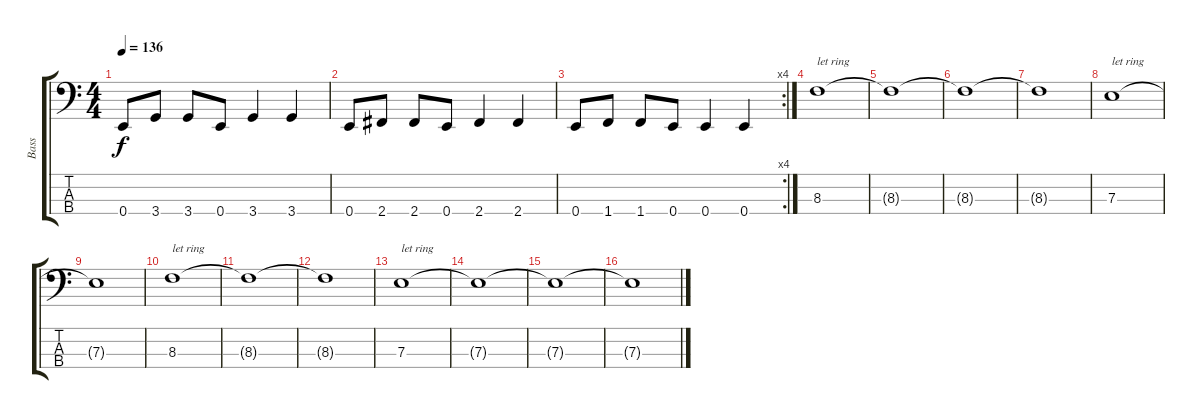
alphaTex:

\track ("Bass" "Bass") {instrument electricbassfinger}
\staff {score tabs}
\tuning (G2 D2 A1 E1) {hide}
\ts (4 4)
\tempo 136
\clef f4
\ks c
0.4.8{dy f} 3.4.8 3.4.8 0.4.8 3.4.4 3.4.4 |
0.4.8 2.4.8 2.4.8 0.4.8 2.4.4 2.4.4 |
\rc 4
0.4.8 1.4.8 1.4.8 0.4.8 0.4.4 0.4.4 |
8.3.1{txt "let ring"} |
8.3{t}.1 |
8.3{t}.1 |
8.3{t}.1 |
7.3.1{txt "let ring"} |
7.3{t}.1 |
8.3.1{txt "let ring"} |
8.3{t}.1 |
8.3{t}.1 |
7.3.1{txt "let ring"} |
7.3{t}.1 |
7.3{t}.1 |
7.3{t}.1
